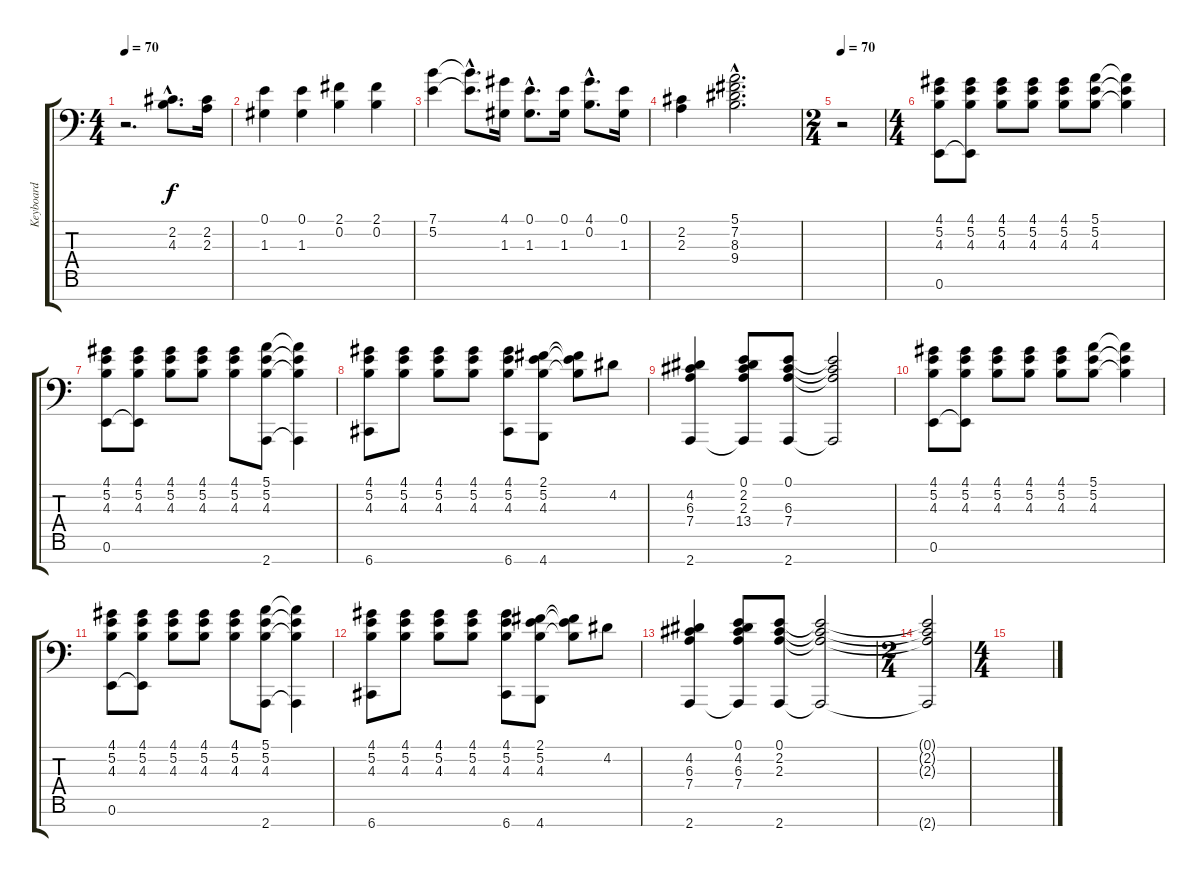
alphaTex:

\track ("Keyboard" "Keyboard") {instrument violin}
\staff {score tabs}
\tuning (E4 B3 G3 D3 A2 E2 G1) {hide}
\ts (4 4)
\tempo 70
\tempo 101
\tempo 70
\clef f4
\ks c
r.2{d dy f instrument violin} (2.2{hac} 4.3{hac}).8{d} (2.2 2.3).16 |
(0.1 1.3).4 (0.1 1.3).4 (2.1 0.2).4 (2.1 0.2).4 |
(7.1 5.2).4 (7.1{hac t} 5.2{hac t}).8{d} (4.1 1.3).16 (0.1{hac} 1.3{hac}).8{d} (0.1 1.3).16 (4.1{hac} 0.2{hac}).8{d} (0.1 1.3).16 |
(2.2 2.3).4 (5.1{hac} 7.2{hac} 8.3{hac} 9.4{hac}).2{d} |
\ts (2 4)
\tempo 70
r.2 |
\ts (4 4)
(4.1 5.2 4.3 0.6).8 (4.1 5.2 4.3 0.6{t}).8 (4.1 5.2 4.3).8 (4.1 5.2 4.3).8 (4.1 5.2 4.3).8 (5.1 5.2 4.3).8 (5.1{t} 5.2{t} 4.3{t}).4 |
(4.1 5.2 4.3 0.6).8 (4.1 5.2 4.3 0.6{t}).8 (4.1 5.2 4.3).8 (4.1 5.2 4.3).8 (4.1 5.2 4.3).8 (5.1 5.2 4.3 2.7).8 (5.1{t} 5.2{t} 4.3{t} 2.7{t}).4 |
(4.1 5.2 4.3 6.7).8 (4.1 5.2 4.3).8 (4.1 5.2 4.3).8 (4.1 5.2 4.3).8 (4.1 5.2 4.3 6.7).8 (2.1 5.2 4.3 4.7).8 (2.1{t} 5.2{t} 4.3{t}).8 4.2.8 |
(4.2 6.3 7.4 2.7).4 (0.1 2.2 2.3 13.4 2.7{t}).8 (0.1 6.3 7.4 2.7).8 (0.1{t} 6.3{t} 7.4{t} 2.7{t}).2 |
(4.1 5.2 4.3 0.6).8 (4.1 5.2 4.3 0.6{t}).8 (4.1 5.2 4.3).8 (4.1 5.2 4.3).8 (4.1 5.2 4.3).8 (5.1 5.2 4.3).8 (5.1{t} 5.2{t} 4.3{t}).4 |
(4.1 5.2 4.3 0.6).8 (4.1 5.2 4.3 0.6{t}).8 (4.1 5.2 4.3).8 (4.1 5.2 4.3).8 (4.1 5.2 4.3).8 (5.1 5.2 4.3 2.7).8 (5.1{t} 5.2{t} 4.3{t} 2.7{t}).4 |
(4.1 5.2 4.3 6.7).8 (4.1 5.2 4.3).8 (4.1 5.2 4.3).8 (4.1 5.2 4.3).8 (4.1 5.2 4.3 6.7).8 (2.1 5.2 4.3 4.7).8 (2.1{t} 5.2{t} 4.3{t}).8 4.2.8 |
(4.2 6.3 7.4 2.7).4 (0.1 4.2 6.3 7.4 2.7{t}).8 (0.1 2.2 2.3 2.7).8 (0.1{t} 2.2{t} 2.3{t} 2.7{t}).2 |
\ts (2 4)
(0.1{t} 2.2{t} 2.3{t} 2.7{t}).2 |
\ts (4 4)
